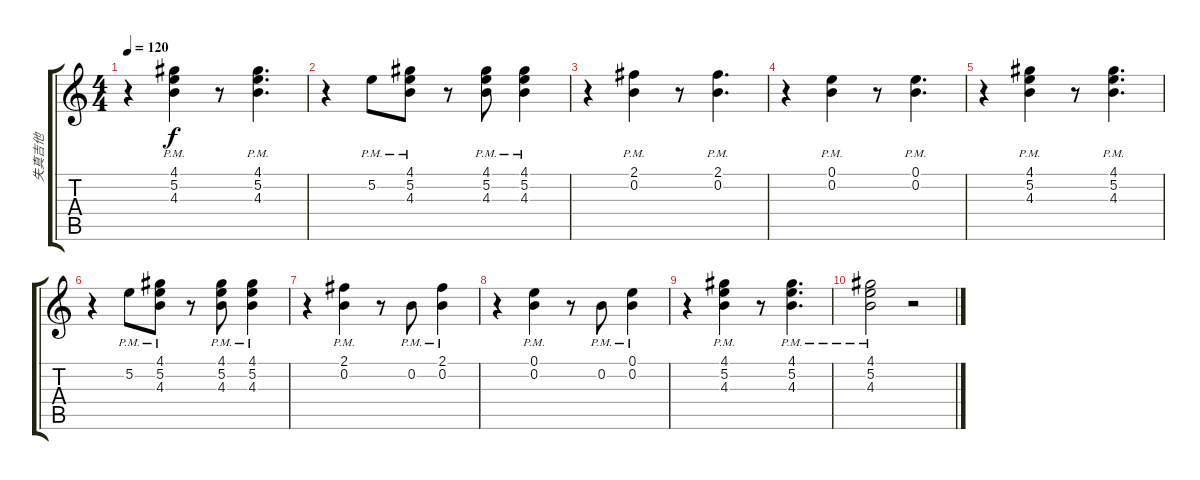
\track ("失真吉他" "失真吉他") {instrument distortionguitar}
\staff {score tabs}
\tuning (E4 B3 G3 D3 A2 E2) {hide}
\ts (4 4)
\tempo 120
\clef g2
\ks c
r.4{dy f} (4.1{pm} 5.2{pm} 4.3{pm}).4 r.8 (4.1{pm} 5.2{pm} 4.3{pm}).4{d} |
r.4 5.2{pm}.8 (4.1{pm} 5.2{pm} 4.3{pm}).8 r.8 (4.1{pm} 5.2{pm} 4.3{pm}).8 (4.1{pm} 5.2{pm} 4.3{pm}).4 |
r.4 (2.1{pm} 0.2{pm}).4 r.8 (2.1{pm} 0.2{pm}).4{d} |
r.4 (0.1{pm} 0.2{pm}).4 r.8 (0.1{pm} 0.2{pm}).4{d} |
r.4 (4.1{pm} 5.2{pm} 4.3{pm}).4 r.8 (4.1{pm} 5.2{pm} 4.3{pm}).4{d} |
r.4 5.2{pm}.8 (4.1{pm} 5.2{pm} 4.3{pm}).8 r.8 (4.1{pm} 5.2{pm} 4.3{pm}).8 (4.1{pm} 5.2{pm} 4.3{pm}).4 |
r.4 (2.1{pm} 0.2{pm}).4 r.8 0.2{pm}.8 (2.1{pm} 0.2{pm}).4 |
r.4 (0.1{pm} 0.2{pm}).4 r.8 0.2{pm}.8 (0.1{pm} 0.2{pm}).4 |
r.4 (4.1{pm} 5.2{pm} 4.3{pm}).4 r.8 (4.1{pm} 5.2{pm} 4.3{pm}).4{d} |
(4.1{pm} 5.2{pm} 4.3{pm}).2 r.2
